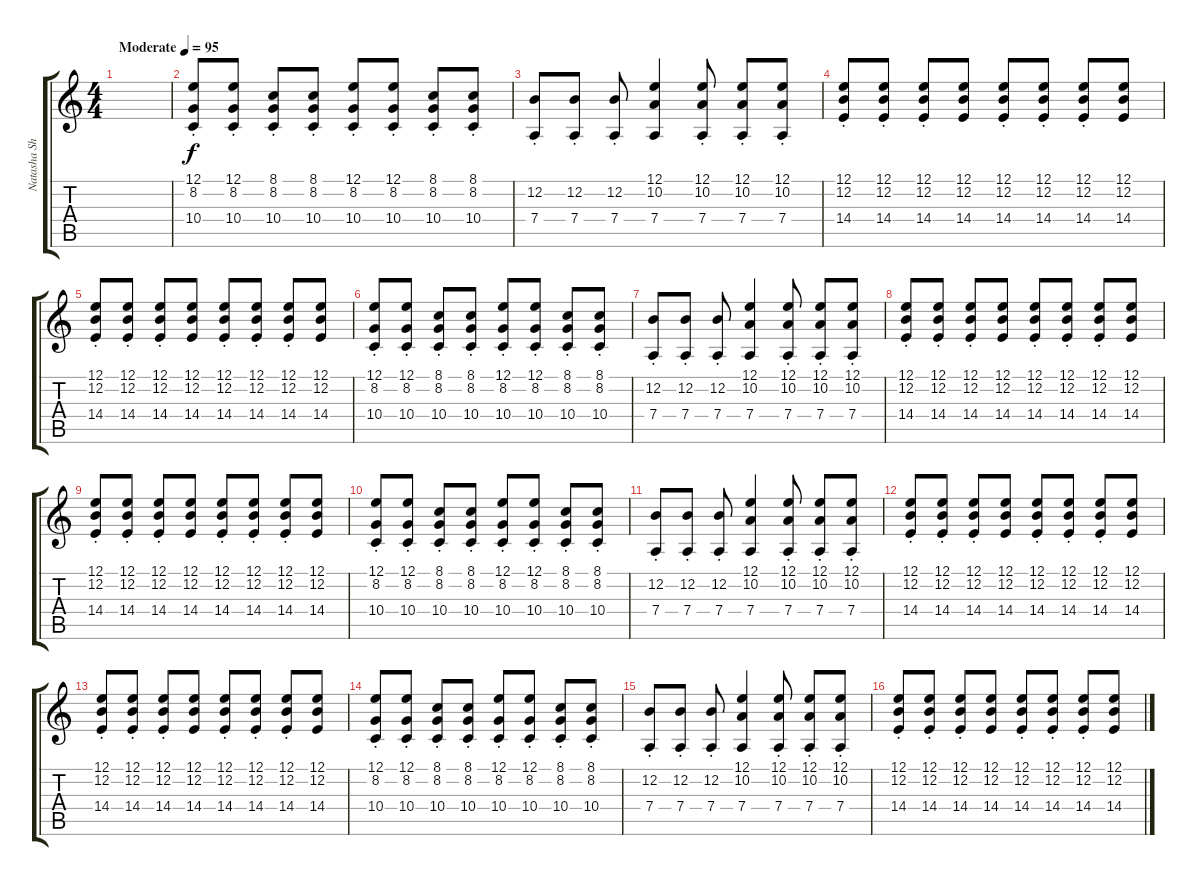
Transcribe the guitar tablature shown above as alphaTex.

\track ("Natasha Shneider" "Natasha Sh") {instrument electricgrandpiano}
\staff {score tabs}
\tuning (E4 B3 G3 D3 A2 E2) {hide}
\ts (4 4)
\tempo (95 "Moderate")
\clef g2
\ks c
|
(12.1{st} 8.2 10.4).8 (12.1{st} 8.2 10.4).8 (8.1{st} 8.2 10.4).8 (8.1{st} 8.2 10.4).8 (12.1{st} 8.2 10.4).8 (12.1{st} 8.2 10.4).8 (8.1{st} 8.2 10.4).8 (8.1{st} 8.2 10.4).8 |
(12.2 7.4{st}).8 (12.2 7.4{st}).8 (12.2 7.4{st}).8 (12.1 10.2 7.4).4 (12.1{st} 10.2 7.4{st}).8 (12.1{st} 10.2 7.4{st}).8 (12.1{st} 10.2 7.4{st}).8 |
(12.1{st} 12.2{st} 14.4{st}).8 (12.1{st} 12.2{st} 14.4{st}).8 (12.1{st} 12.2{st} 14.4{st}).8 (12.1 12.2 14.4).8 (12.1{st} 12.2{st} 14.4{st}).8 (12.1{st} 12.2{st} 14.4{st}).8 (12.1{st} 12.2{st} 14.4{st}).8 (12.1 12.2 14.4).8 |
(12.1{st} 12.2{st} 14.4{st}).8 (12.1{st} 12.2{st} 14.4{st}).8 (12.1{st} 12.2{st} 14.4{st}).8 (12.1 12.2 14.4).8 (12.1{st} 12.2{st} 14.4{st}).8 (12.1{st} 12.2{st} 14.4{st}).8 (12.1{st} 12.2{st} 14.4{st}).8 (12.1 12.2 14.4).8 |
(12.1{st} 8.2 10.4).8 (12.1{st} 8.2 10.4).8 (8.1{st} 8.2 10.4).8 (8.1{st} 8.2 10.4).8 (12.1{st} 8.2 10.4).8 (12.1{st} 8.2 10.4).8 (8.1{st} 8.2 10.4).8 (8.1{st} 8.2 10.4).8 |
(12.2 7.4{st}).8 (12.2 7.4{st}).8 (12.2 7.4{st}).8 (12.1 10.2 7.4).4 (12.1{st} 10.2 7.4{st}).8 (12.1{st} 10.2 7.4{st}).8 (12.1{st} 10.2 7.4{st}).8 |
(12.1{st} 12.2{st} 14.4{st}).8 (12.1{st} 12.2{st} 14.4{st}).8 (12.1{st} 12.2{st} 14.4{st}).8 (12.1 12.2 14.4).8 (12.1{st} 12.2{st} 14.4{st}).8 (12.1{st} 12.2{st} 14.4{st}).8 (12.1{st} 12.2{st} 14.4{st}).8 (12.1 12.2 14.4).8 |
(12.1{st} 12.2{st} 14.4{st}).8 (12.1{st} 12.2{st} 14.4{st}).8 (12.1{st} 12.2{st} 14.4{st}).8 (12.1 12.2 14.4).8 (12.1{st} 12.2{st} 14.4{st}).8 (12.1{st} 12.2{st} 14.4{st}).8 (12.1{st} 12.2{st} 14.4{st}).8 (12.1 12.2 14.4).8 |
(12.1{st} 8.2 10.4).8 (12.1{st} 8.2 10.4).8 (8.1{st} 8.2 10.4).8 (8.1{st} 8.2 10.4).8 (12.1{st} 8.2 10.4).8 (12.1{st} 8.2 10.4).8 (8.1{st} 8.2 10.4).8 (8.1{st} 8.2 10.4).8 |
(12.2 7.4{st}).8 (12.2 7.4{st}).8 (12.2 7.4{st}).8 (12.1 10.2 7.4).4 (12.1{st} 10.2 7.4{st}).8 (12.1{st} 10.2 7.4{st}).8 (12.1{st} 10.2 7.4{st}).8 |
(12.1{st} 12.2{st} 14.4{st}).8 (12.1{st} 12.2{st} 14.4{st}).8 (12.1{st} 12.2{st} 14.4{st}).8 (12.1 12.2 14.4).8 (12.1{st} 12.2{st} 14.4{st}).8 (12.1{st} 12.2{st} 14.4{st}).8 (12.1{st} 12.2{st} 14.4{st}).8 (12.1 12.2 14.4).8 |
(12.1{st} 12.2{st} 14.4{st}).8 (12.1{st} 12.2{st} 14.4{st}).8 (12.1{st} 12.2{st} 14.4{st}).8 (12.1 12.2 14.4).8 (12.1{st} 12.2{st} 14.4{st}).8 (12.1{st} 12.2{st} 14.4{st}).8 (12.1{st} 12.2{st} 14.4{st}).8 (12.1 12.2 14.4).8 |
(12.1{st} 8.2 10.4).8 (12.1{st} 8.2 10.4).8 (8.1{st} 8.2 10.4).8 (8.1{st} 8.2 10.4).8 (12.1{st} 8.2 10.4).8 (12.1{st} 8.2 10.4).8 (8.1{st} 8.2 10.4).8 (8.1{st} 8.2 10.4).8 |
(12.2 7.4{st}).8 (12.2 7.4{st}).8 (12.2 7.4{st}).8 (12.1 10.2 7.4).4 (12.1{st} 10.2 7.4{st}).8 (12.1{st} 10.2 7.4{st}).8 (12.1{st} 10.2 7.4{st}).8 |
(12.1{st} 12.2{st} 14.4{st}).8 (12.1{st} 12.2{st} 14.4{st}).8 (12.1{st} 12.2{st} 14.4{st}).8 (12.1 12.2 14.4).8 (12.1{st} 12.2{st} 14.4{st}).8 (12.1{st} 12.2{st} 14.4{st}).8 (12.1{st} 12.2{st} 14.4{st}).8 (12.1 12.2 14.4).8
